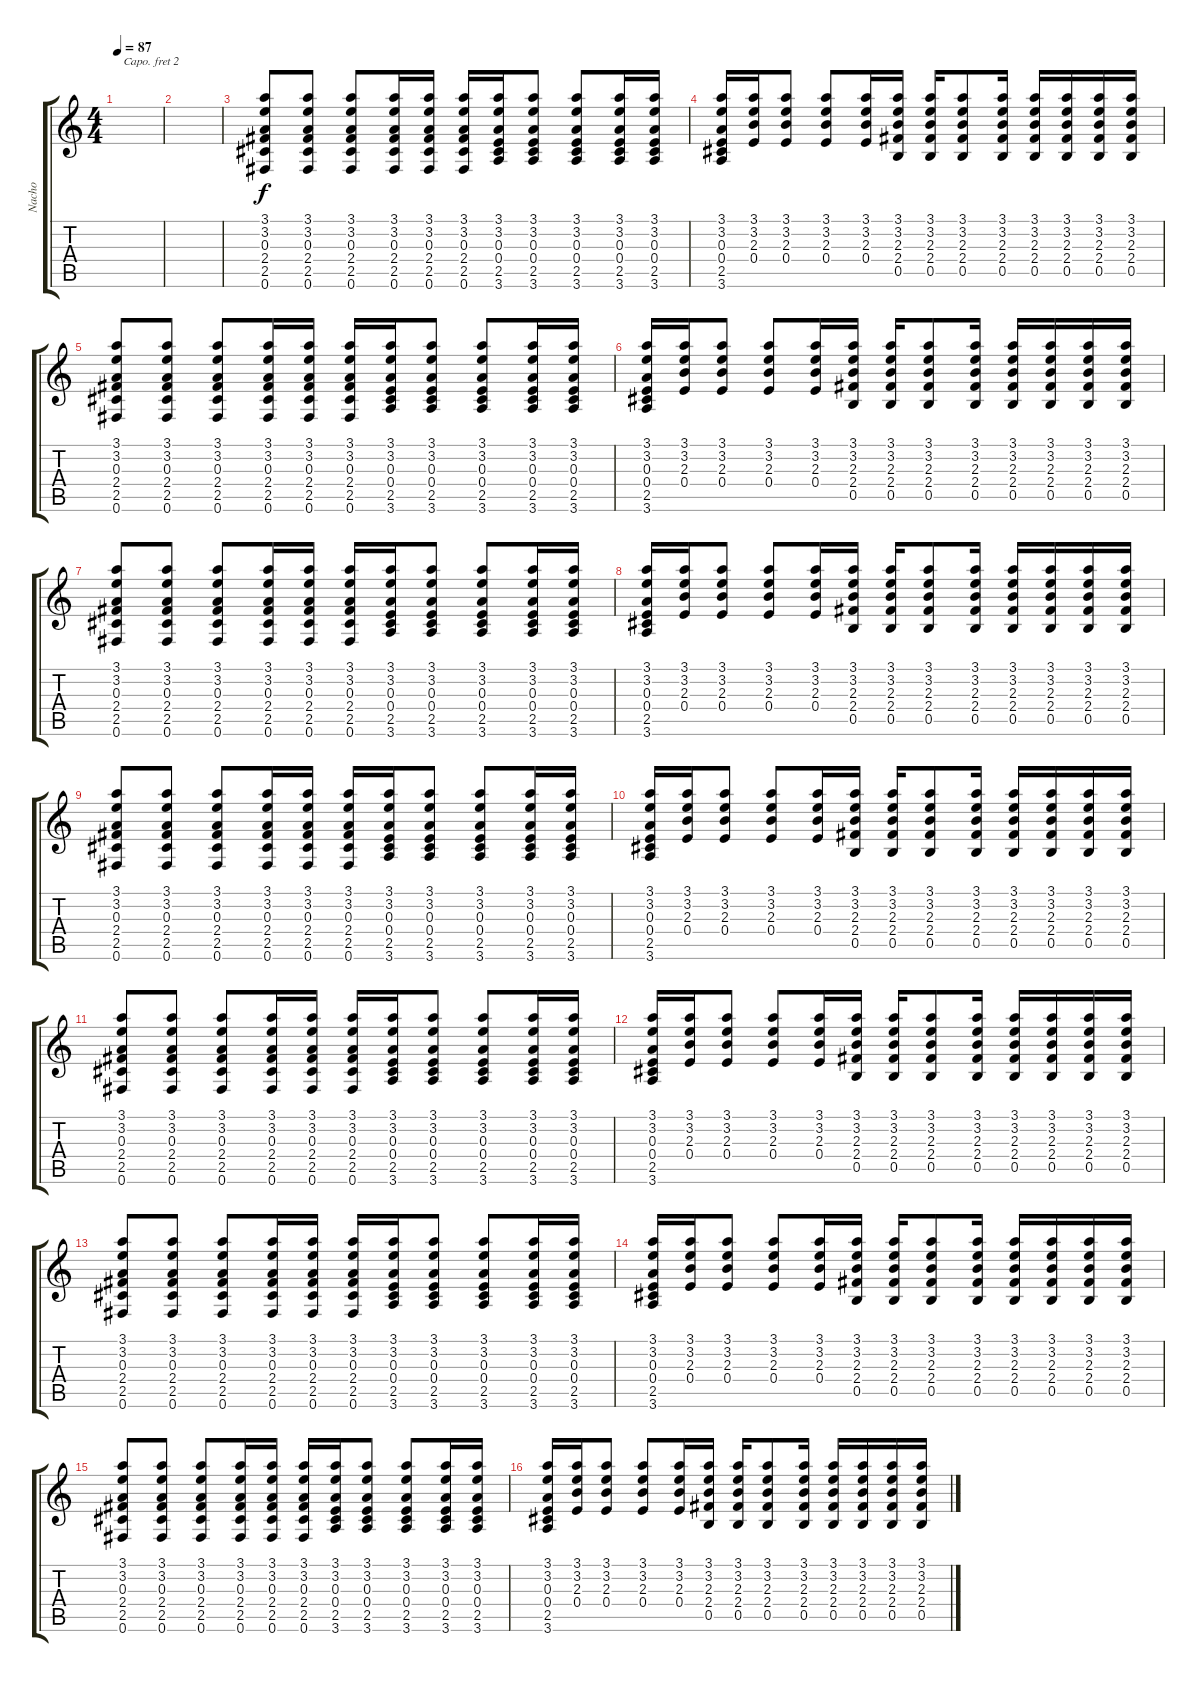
\track ("Nacho" "Nacho") {instrument distortionguitar}
\staff {score tabs}
\capo 2
\tuning (E4 B3 G3 D3 A2 E2) {hide}
\ts (4 4)
\tempo 87
\clef g2
\ks c
|
|
(3.1 3.2 0.3 2.4 2.5 0.6).8 (3.1 3.2 0.3 2.4 2.5 0.6).8 (3.1 3.2 0.3 2.4 2.5 0.6).8 (3.1 3.2 0.3 2.4 2.5 0.6).16 (3.1 3.2 0.3 2.4 2.5 0.6).16 (3.1 3.2 0.3 2.4 2.5 0.6).16 (3.1 3.2 0.3 0.4 2.5 3.6).16 (3.1 3.2 0.3 0.4 2.5 3.6).8 (3.1 3.2 0.3 0.4 2.5 3.6).8 (3.1 3.2 0.3 0.4 2.5 3.6).16 (3.1 3.2 0.3 0.4 2.5 3.6).16 |
(3.1 3.2 0.3 0.4 2.5 3.6).16 (3.1 3.2 2.3 0.4).16 (3.1 3.2 2.3 0.4).8 (3.1 3.2 2.3 0.4).8 (3.1 3.2 2.3 0.4).16 (3.1 3.2 2.3 2.4 0.5).16 (3.1 3.2 2.3 2.4 0.5).16 (3.1 3.2 2.3 2.4 0.5).8 (3.1 3.2 2.3 2.4 0.5).16 (3.1 3.2 2.3 2.4 0.5).16 (3.1 3.2 2.3 2.4 0.5).16 (3.1 3.2 2.3 2.4 0.5).16 (3.1 3.2 2.3 2.4 0.5).16 |
(3.1 3.2 0.3 2.4 2.5 0.6).8 (3.1 3.2 0.3 2.4 2.5 0.6).8 (3.1 3.2 0.3 2.4 2.5 0.6).8 (3.1 3.2 0.3 2.4 2.5 0.6).16 (3.1 3.2 0.3 2.4 2.5 0.6).16 (3.1 3.2 0.3 2.4 2.5 0.6).16 (3.1 3.2 0.3 0.4 2.5 3.6).16 (3.1 3.2 0.3 0.4 2.5 3.6).8 (3.1 3.2 0.3 0.4 2.5 3.6).8 (3.1 3.2 0.3 0.4 2.5 3.6).16 (3.1 3.2 0.3 0.4 2.5 3.6).16 |
(3.1 3.2 0.3 0.4 2.5 3.6).16 (3.1 3.2 2.3 0.4).16 (3.1 3.2 2.3 0.4).8 (3.1 3.2 2.3 0.4).8 (3.1 3.2 2.3 0.4).16 (3.1 3.2 2.3 2.4 0.5).16 (3.1 3.2 2.3 2.4 0.5).16 (3.1 3.2 2.3 2.4 0.5).8 (3.1 3.2 2.3 2.4 0.5).16 (3.1 3.2 2.3 2.4 0.5).16 (3.1 3.2 2.3 2.4 0.5).16 (3.1 3.2 2.3 2.4 0.5).16 (3.1 3.2 2.3 2.4 0.5).16 |
(3.1 3.2 0.3 2.4 2.5 0.6).8 (3.1 3.2 0.3 2.4 2.5 0.6).8 (3.1 3.2 0.3 2.4 2.5 0.6).8 (3.1 3.2 0.3 2.4 2.5 0.6).16 (3.1 3.2 0.3 2.4 2.5 0.6).16 (3.1 3.2 0.3 2.4 2.5 0.6).16 (3.1 3.2 0.3 0.4 2.5 3.6).16 (3.1 3.2 0.3 0.4 2.5 3.6).8 (3.1 3.2 0.3 0.4 2.5 3.6).8 (3.1 3.2 0.3 0.4 2.5 3.6).16 (3.1 3.2 0.3 0.4 2.5 3.6).16 |
(3.1 3.2 0.3 0.4 2.5 3.6).16 (3.1 3.2 2.3 0.4).16 (3.1 3.2 2.3 0.4).8 (3.1 3.2 2.3 0.4).8 (3.1 3.2 2.3 0.4).16 (3.1 3.2 2.3 2.4 0.5).16 (3.1 3.2 2.3 2.4 0.5).16 (3.1 3.2 2.3 2.4 0.5).8 (3.1 3.2 2.3 2.4 0.5).16 (3.1 3.2 2.3 2.4 0.5).16 (3.1 3.2 2.3 2.4 0.5).16 (3.1 3.2 2.3 2.4 0.5).16 (3.1 3.2 2.3 2.4 0.5).16 |
(3.1 3.2 0.3 2.4 2.5 0.6).8 (3.1 3.2 0.3 2.4 2.5 0.6).8 (3.1 3.2 0.3 2.4 2.5 0.6).8 (3.1 3.2 0.3 2.4 2.5 0.6).16 (3.1 3.2 0.3 2.4 2.5 0.6).16 (3.1 3.2 0.3 2.4 2.5 0.6).16 (3.1 3.2 0.3 0.4 2.5 3.6).16 (3.1 3.2 0.3 0.4 2.5 3.6).8 (3.1 3.2 0.3 0.4 2.5 3.6).8 (3.1 3.2 0.3 0.4 2.5 3.6).16 (3.1 3.2 0.3 0.4 2.5 3.6).16 |
(3.1 3.2 0.3 0.4 2.5 3.6).16 (3.1 3.2 2.3 0.4).16 (3.1 3.2 2.3 0.4).8 (3.1 3.2 2.3 0.4).8 (3.1 3.2 2.3 0.4).16 (3.1 3.2 2.3 2.4 0.5).16 (3.1 3.2 2.3 2.4 0.5).16 (3.1 3.2 2.3 2.4 0.5).8 (3.1 3.2 2.3 2.4 0.5).16 (3.1 3.2 2.3 2.4 0.5).16 (3.1 3.2 2.3 2.4 0.5).16 (3.1 3.2 2.3 2.4 0.5).16 (3.1 3.2 2.3 2.4 0.5).16 |
(3.1 3.2 0.3 2.4 2.5 0.6).8 (3.1 3.2 0.3 2.4 2.5 0.6).8 (3.1 3.2 0.3 2.4 2.5 0.6).8 (3.1 3.2 0.3 2.4 2.5 0.6).16 (3.1 3.2 0.3 2.4 2.5 0.6).16 (3.1 3.2 0.3 2.4 2.5 0.6).16 (3.1 3.2 0.3 0.4 2.5 3.6).16 (3.1 3.2 0.3 0.4 2.5 3.6).8 (3.1 3.2 0.3 0.4 2.5 3.6).8 (3.1 3.2 0.3 0.4 2.5 3.6).16 (3.1 3.2 0.3 0.4 2.5 3.6).16 |
(3.1 3.2 0.3 0.4 2.5 3.6).16 (3.1 3.2 2.3 0.4).16 (3.1 3.2 2.3 0.4).8 (3.1 3.2 2.3 0.4).8 (3.1 3.2 2.3 0.4).16 (3.1 3.2 2.3 2.4 0.5).16 (3.1 3.2 2.3 2.4 0.5).16 (3.1 3.2 2.3 2.4 0.5).8 (3.1 3.2 2.3 2.4 0.5).16 (3.1 3.2 2.3 2.4 0.5).16 (3.1 3.2 2.3 2.4 0.5).16 (3.1 3.2 2.3 2.4 0.5).16 (3.1 3.2 2.3 2.4 0.5).16 |
(3.1 3.2 0.3 2.4 2.5 0.6).8 (3.1 3.2 0.3 2.4 2.5 0.6).8 (3.1 3.2 0.3 2.4 2.5 0.6).8 (3.1 3.2 0.3 2.4 2.5 0.6).16 (3.1 3.2 0.3 2.4 2.5 0.6).16 (3.1 3.2 0.3 2.4 2.5 0.6).16 (3.1 3.2 0.3 0.4 2.5 3.6).16 (3.1 3.2 0.3 0.4 2.5 3.6).8 (3.1 3.2 0.3 0.4 2.5 3.6).8 (3.1 3.2 0.3 0.4 2.5 3.6).16 (3.1 3.2 0.3 0.4 2.5 3.6).16 |
(3.1 3.2 0.3 0.4 2.5 3.6).16 (3.1 3.2 2.3 0.4).16 (3.1 3.2 2.3 0.4).8 (3.1 3.2 2.3 0.4).8 (3.1 3.2 2.3 0.4).16 (3.1 3.2 2.3 2.4 0.5).16 (3.1 3.2 2.3 2.4 0.5).16 (3.1 3.2 2.3 2.4 0.5).8 (3.1 3.2 2.3 2.4 0.5).16 (3.1 3.2 2.3 2.4 0.5).16 (3.1 3.2 2.3 2.4 0.5).16 (3.1 3.2 2.3 2.4 0.5).16 (3.1 3.2 2.3 2.4 0.5).16 |
(3.1 3.2 0.3 2.4 2.5 0.6).8 (3.1 3.2 0.3 2.4 2.5 0.6).8 (3.1 3.2 0.3 2.4 2.5 0.6).8 (3.1 3.2 0.3 2.4 2.5 0.6).16 (3.1 3.2 0.3 2.4 2.5 0.6).16 (3.1 3.2 0.3 2.4 2.5 0.6).16 (3.1 3.2 0.3 0.4 2.5 3.6).16 (3.1 3.2 0.3 0.4 2.5 3.6).8 (3.1 3.2 0.3 0.4 2.5 3.6).8 (3.1 3.2 0.3 0.4 2.5 3.6).16 (3.1 3.2 0.3 0.4 2.5 3.6).16 |
(3.1 3.2 0.3 0.4 2.5 3.6).16 (3.1 3.2 2.3 0.4).16 (3.1 3.2 2.3 0.4).8 (3.1 3.2 2.3 0.4).8 (3.1 3.2 2.3 0.4).16 (3.1 3.2 2.3 2.4 0.5).16 (3.1 3.2 2.3 2.4 0.5).16 (3.1 3.2 2.3 2.4 0.5).8 (3.1 3.2 2.3 2.4 0.5).16 (3.1 3.2 2.3 2.4 0.5).16 (3.1 3.2 2.3 2.4 0.5).16 (3.1 3.2 2.3 2.4 0.5).16 (3.1 3.2 2.3 2.4 0.5).16
